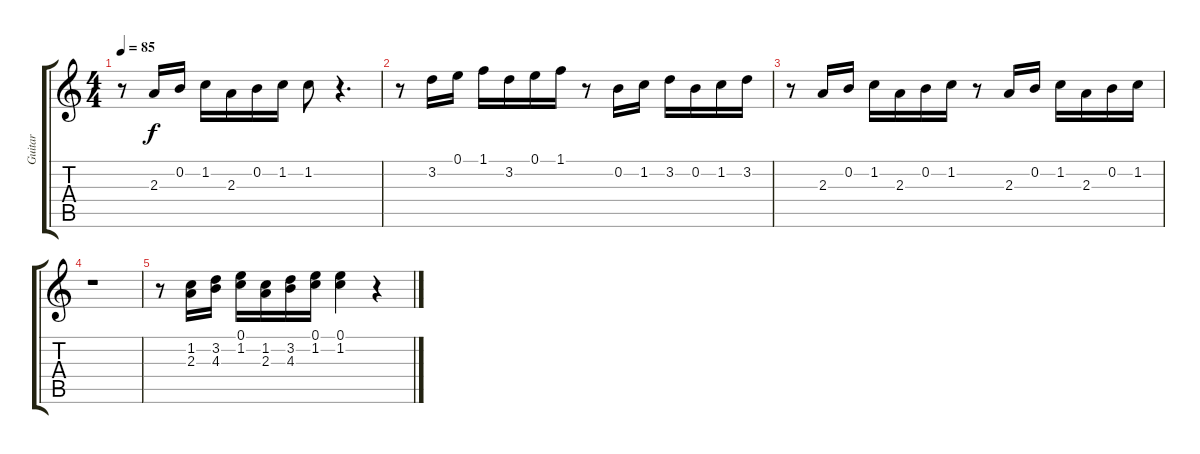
\track ("Guitar" "Guitar") {instrument acousticguitarsteel}
\staff {score tabs}
\tuning (E4 B3 G3 D3 A2 E2) {hide}
\ts (4 4)
\tempo 85
\clef g2
\ks c
r.8{dy f} 2.3.16 0.2.16 1.2.16 2.3.16 0.2.16 1.2.16 1.2.8 r.4{d} |
r.8 3.2.16 0.1.16 1.1.16 3.2.16 0.1.16 1.1.16 r.8 0.2.16 1.2.16 3.2.16 0.2.16 1.2.16 3.2.16 |
r.8 2.3.16 0.2.16 1.2.16 2.3.16 0.2.16 1.2.16 r.8 2.3.16 0.2.16 1.2.16 2.3.16 0.2.16 1.2.16 |
r.1 |
r.8 (1.2 2.3).16 (3.2 4.3).16 (0.1 1.2).16 (1.2 2.3).16 (3.2 4.3).16 (0.1 1.2).16 (0.1 1.2).4 r.4
